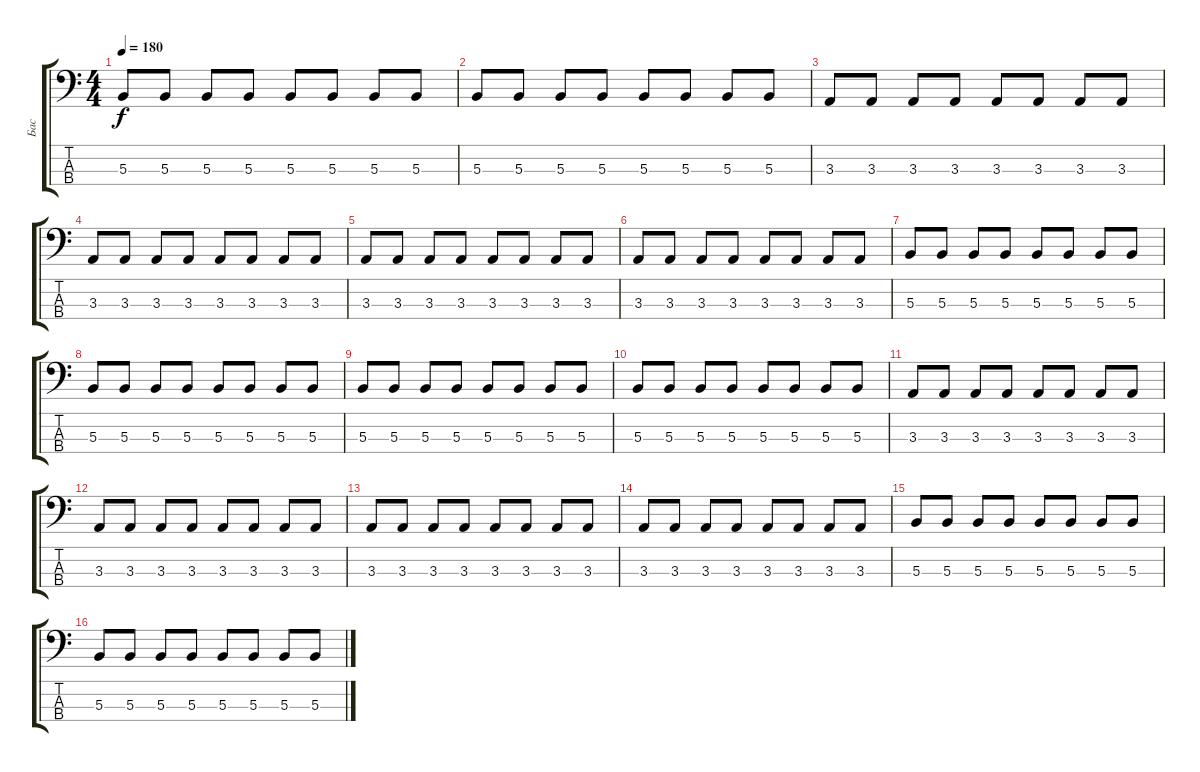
\track ("Бас" "Бас") {instrument electricbasspick}
\staff {score tabs}
\tuning (E2 B1 Gb1 B0) {hide}
\ts (4 4)
\tempo 180
\clef f4
\ks c
5.3.8{dy f} 5.3.8 5.3.8 5.3.8 5.3.8 5.3.8 5.3.8 5.3.8 |
5.3.8 5.3.8 5.3.8 5.3.8 5.3.8 5.3.8 5.3.8 5.3.8 |
3.3.8 3.3.8 3.3.8 3.3.8 3.3.8 3.3.8 3.3.8 3.3.8 |
3.3.8 3.3.8 3.3.8 3.3.8 3.3.8 3.3.8 3.3.8 3.3.8 |
3.3.8 3.3.8 3.3.8 3.3.8 3.3.8 3.3.8 3.3.8 3.3.8 |
3.3.8 3.3.8 3.3.8 3.3.8 3.3.8 3.3.8 3.3.8 3.3.8 |
5.3.8 5.3.8 5.3.8 5.3.8 5.3.8 5.3.8 5.3.8 5.3.8 |
5.3.8 5.3.8 5.3.8 5.3.8 5.3.8 5.3.8 5.3.8 5.3.8 |
5.3.8 5.3.8 5.3.8 5.3.8 5.3.8 5.3.8 5.3.8 5.3.8 |
5.3.8 5.3.8 5.3.8 5.3.8 5.3.8 5.3.8 5.3.8 5.3.8 |
3.3.8 3.3.8 3.3.8 3.3.8 3.3.8 3.3.8 3.3.8 3.3.8 |
3.3.8 3.3.8 3.3.8 3.3.8 3.3.8 3.3.8 3.3.8 3.3.8 |
3.3.8 3.3.8 3.3.8 3.3.8 3.3.8 3.3.8 3.3.8 3.3.8 |
3.3.8 3.3.8 3.3.8 3.3.8 3.3.8 3.3.8 3.3.8 3.3.8 |
5.3.8 5.3.8 5.3.8 5.3.8 5.3.8 5.3.8 5.3.8 5.3.8 |
5.3.8 5.3.8 5.3.8 5.3.8 5.3.8 5.3.8 5.3.8 5.3.8
